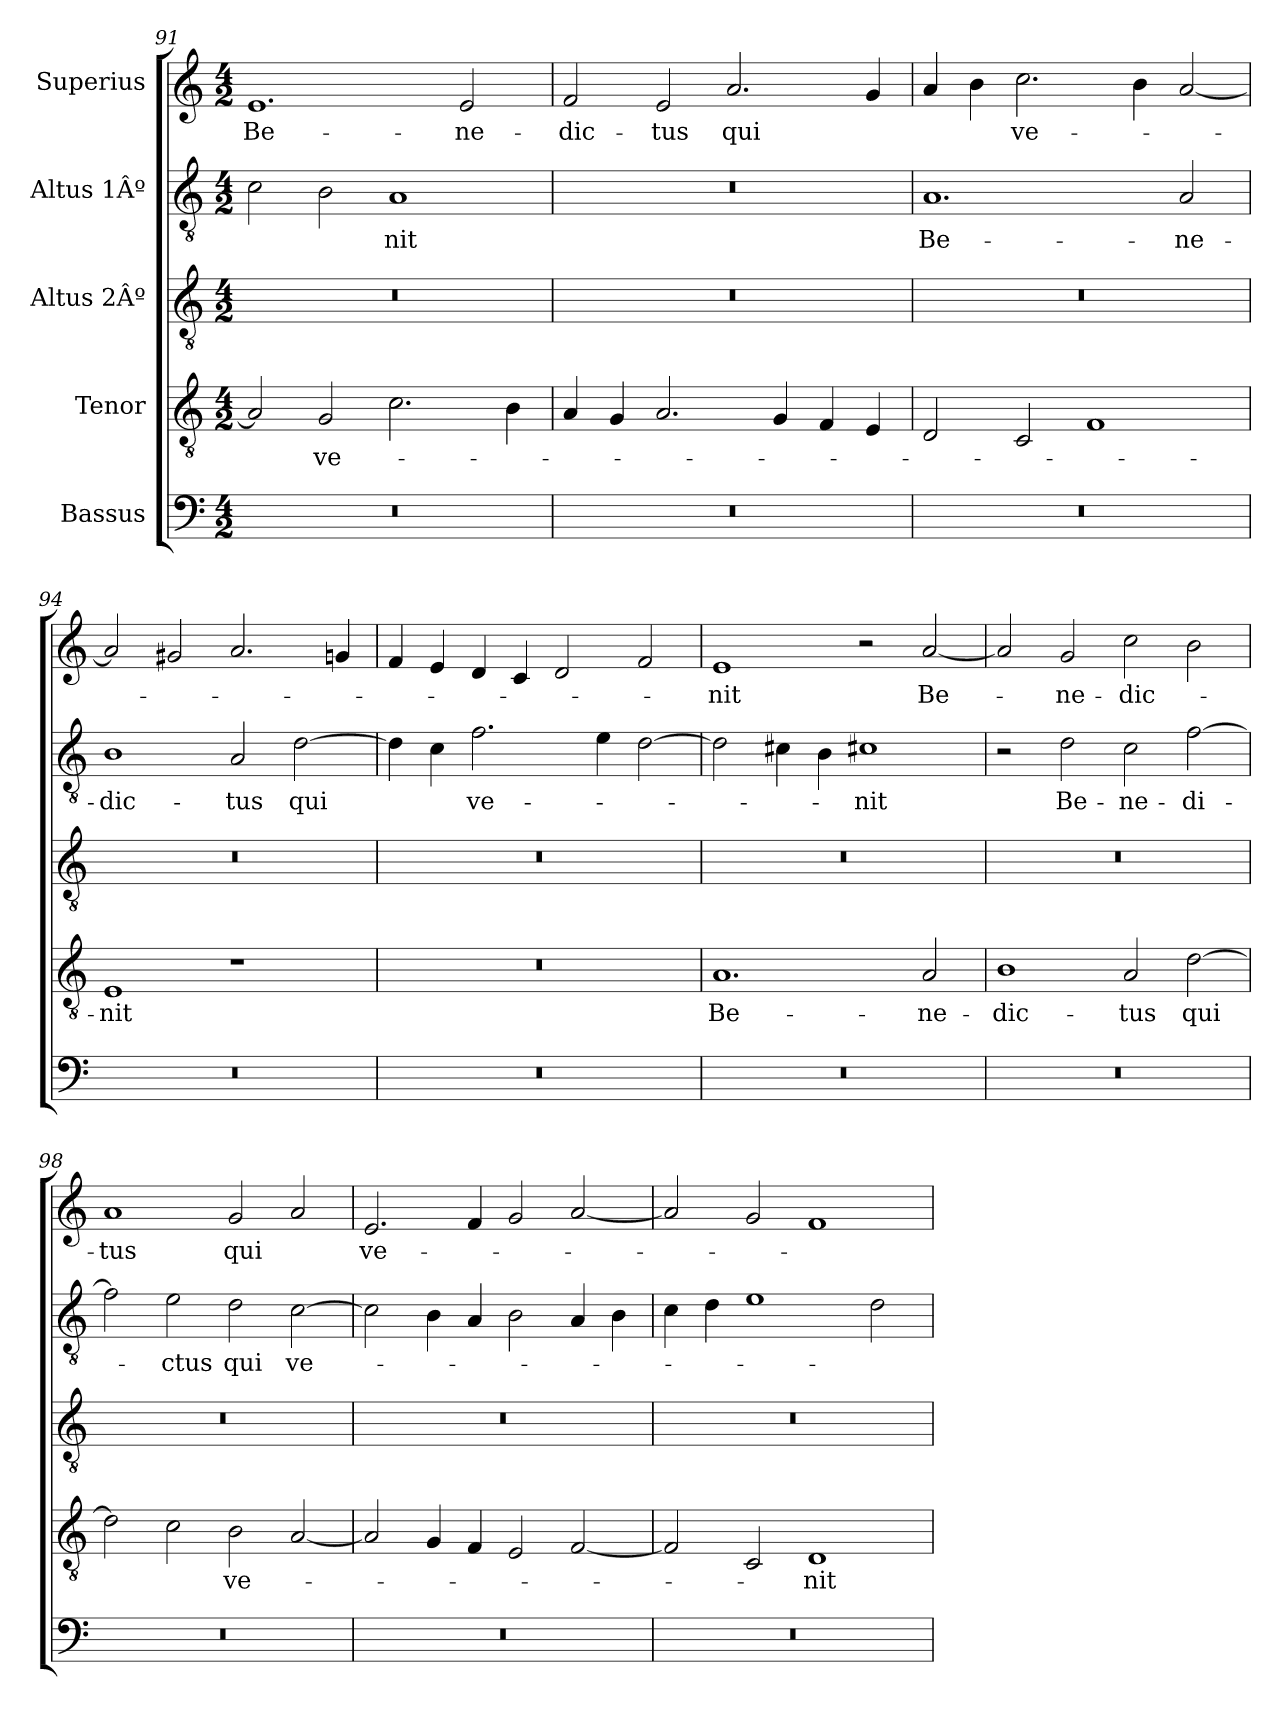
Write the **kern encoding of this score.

**kern	**kern	**text	**kern	**kern	**text	**kern	**text
*part5	*part4	*part4	*part3	*part2	*part2	*part1	*part1
*staff5	*staff4	*staff4	*staff3	*staff2	*staff2	*staff1	*staff1
*I"Bassus	*I"Tenor	*	*I"Altus 2Âº	*I"Altus 1Âº	*	*I"Superius	*
*clefF4	*clefGv2	*	*clefGv2	*clefGv2	*	*clefG2	*
*k[]	*k[]	*	*k[]	*k[]	*	*k[]	*
*M4/2	*M4/2	*	*M4/2	*M4/2	*	*M4/2	*
=91	=91	=91	=91	=91	=91	=91	=91
0r	2A/]	.	0r	2c\	.	1.e/	Be-
.	2G/	ve-	.	2B\	.	.	.
.	2.c\	.	.	1A/	-nit	.	.
.	.	.	.	.	.	2e/	-ne-
.	4B\	.	.	.	.	.	.
=92	=92	=92	=92	=92	=92	=92	=92
0r	4A/	.	0r	0r	.	2f/	-dic-
.	4G/	.	.	.	.	.	.
.	2.A/	.	.	.	.	2e/	-tus
.	.	.	.	.	.	2.a/	qui
.	4G/	.	.	.	.	.	.
.	4F/	.	.	.	.	.	.
.	4E/	.	.	.	.	4g/	.
=93	=93	=93	=93	=93	=93	=93	=93
0r	2D/	.	0r	1.A/	Be-	4a/	.
.	.	.	.	.	.	4b\	.
.	2C/	.	.	.	.	2.cc\	ve-
.	1F/	.	.	.	.	.	.
.	.	.	.	.	.	4b\	.
.	.	.	.	2A/	-ne-	[2a/	.
=94	=94	=94	=94	=94	=94	=94	=94
0r	1E/	-nit	0r	1B\	-dic-	2a/]	.
.	.	.	.	.	.	2g#X/	.
.	1r	.	.	2A/	-tus	2.a/	.
.	.	.	.	[2d\	qui	.	.
.	.	.	.	.	.	4g/	.
=95	=95	=95	=95	=95	=95	=95	=95
0r	0r	.	0r	4d\]	.	4f/	.
.	.	.	.	4c\	.	4e/	.
.	.	.	.	2.f\	ve-	4d/	.
.	.	.	.	.	.	4c/	.
.	.	.	.	.	.	2d/	.
.	.	.	.	4e\	.	.	.
.	.	.	.	[2d\	.	2f/	.
=96	=96	=96	=96	=96	=96	=96	=96
0r	1.A/	Be-	0r	2d\]	.	1e/	-nit
.	.	.	.	4c#X\	.	.	.
.	.	.	.	4B\	.	.	.
.	.	.	.	1c#X\	-nit	2r	.
.	2A/	-ne-	.	.	.	[2a/	Be-
=97	=97	=97	=97	=97	=97	=97	=97
0r	1B\	-dic-	0r	2r	.	2a/]	.
.	.	.	.	2d\	Be-	2g/	-ne-
.	2A/	-tus	.	2c\	-ne-	2cc\	-dic-
.	[2d\	qui	.	[2f\	-di-	2b\	.
=98	=98	=98	=98	=98	=98	=98	=98
0r	2d\]	.	0r	2f\]	.	1a/	-tus
.	2c\	.	.	2e\	-ctus	.	.
.	2B\	ve-	.	2d\	qui	2g/	qui
.	[2A/	.	.	[2c\	ve-	2a/	.
=99	=99	=99	=99	=99	=99	=99	=99
0r	2A/]	.	0r	2c\]	.	2.e/	ve-
.	4G/	.	.	4B\	.	.	.
.	4F/	.	.	4A/	.	4f/	.
.	2E/	.	.	2B\	.	2g/	.
.	[2F/	.	.	4A/	.	[2a/	.
.	.	.	.	4B\	.	.	.
=100	=100	=100	=100	=100	=100	=100	=100
0r	2F/]	.	0r	4c\	.	2a/]	.
.	.	.	.	4d\	.	.	.
.	2C/	.	.	1e\	.	2g/	.
.	1D/	-nit	.	.	.	1f/	.
.	.	.	.	2d\	.	.	.
=	=	=	=	=	=	=	=
*-	*-	*-	*-	*-	*-	*-	*-
